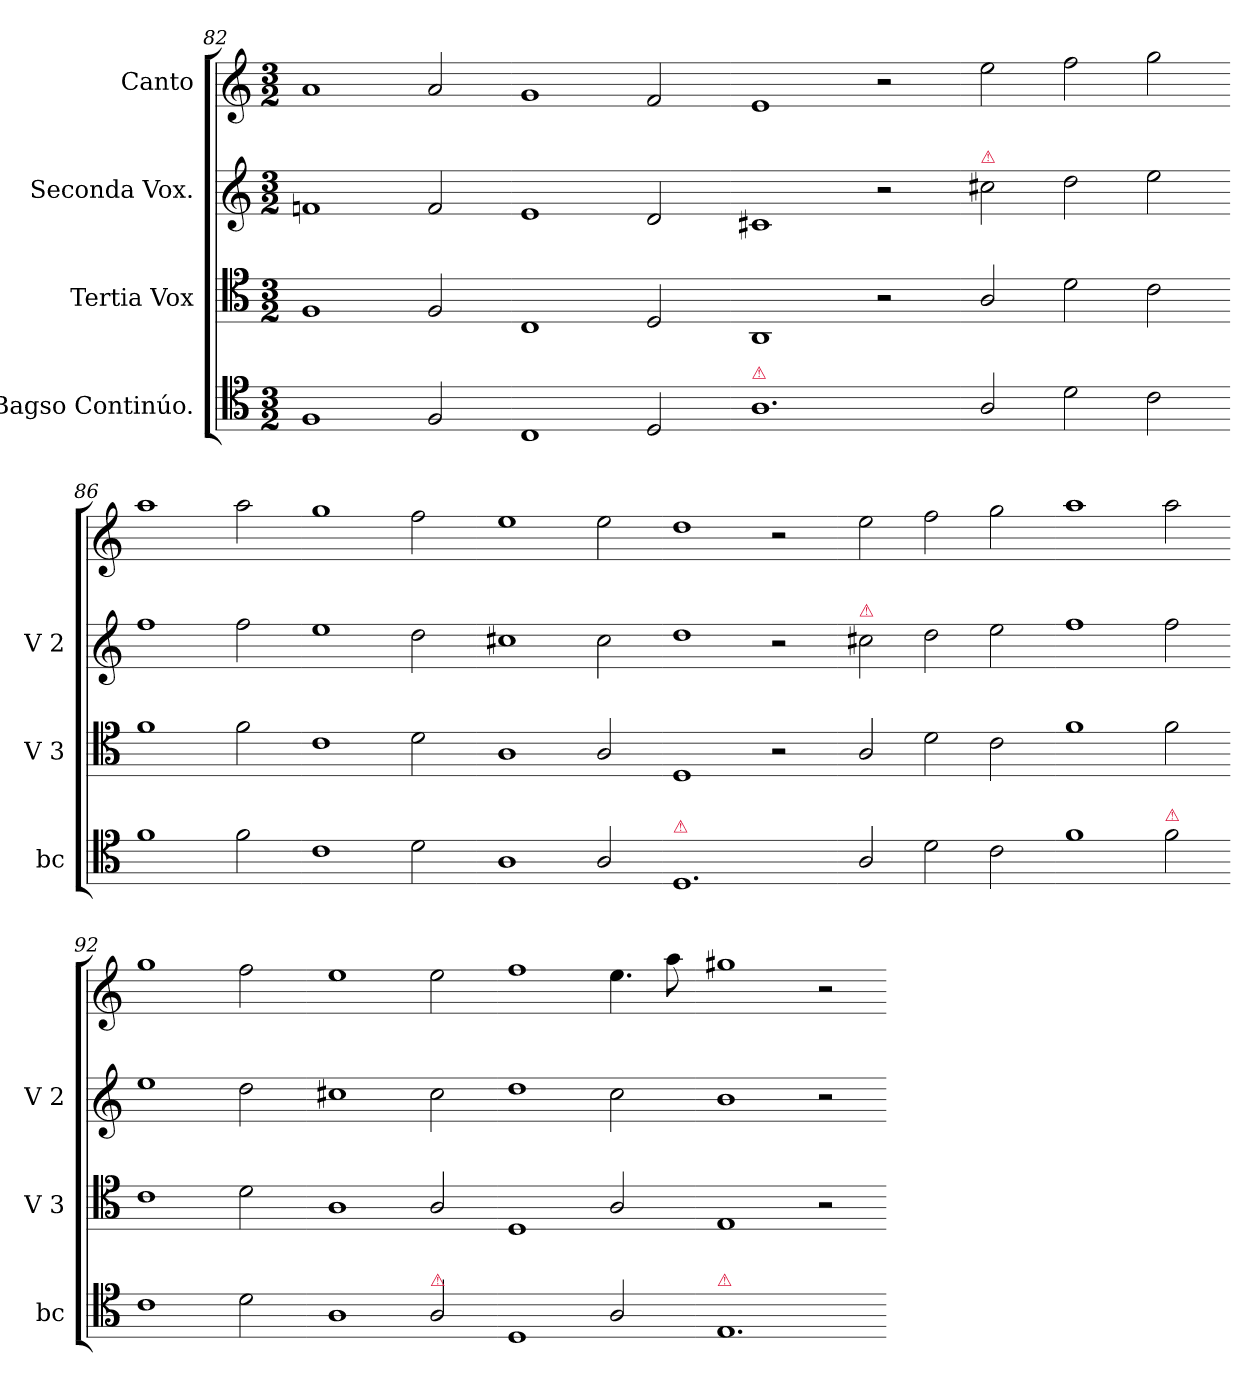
**kern	**kern	**kern	**kern
*part4	*part3	*part2	*part1
*staff4	*staff3	*staff2	*staff1
*I"Bagso Continúo.	*I"Tertia Vox	*I"Seconda Vox.	*I"Canto
*I'bc	*I'V 3	*I'V 2	*
*clefC4	*clefC4	*clefG2	*clefG2
*k[]	*k[]	*k[]	*k[]
*a:	*a:	*a:	*a:
*M3/2	*M3/2	*M3/2	*M3/2
=82	=82	=82	=82
1F	1F	1fn	1a
2F/	2F/	2f/	2a/
=83-	=83-	=83-	=83-
1C	1C	1e	1g
2D/	2D/	2d/	2f/
=84-	=84-	=84-	=84-
!LO:TX:a:color=crimson:t=⚠	!	!	!
1.A	1AA	1c#X	1e
.	2r	2r	2r
=85-	=85-	=85-	=85-
!	!	!LO:TX:a:color=crimson:t=⚠	!
2A/	2A/	2cc#X\	2ee\
2d\	2d\	2dd\	2ff\
2c\	2c\	2ee\	2gg\
=86-	=86-	=86-	=86-
1f	1f	1ff	1aa
2f\	2f\	2ff\	2aa\
=87-	=87-	=87-	=87-
1c	1c	1ee	1gg
2d\	2d\	2dd\	2ff\
=88-	=88-	=88-	=88-
1A	1A	1cc#X	1ee
2A/	2A/	2cc#\	2ee\
=89-	=89-	=89-	=89-
!LO:TX:a:color=crimson:t=⚠	!	!	!
1.D	1D	1dd	1dd
.	2r	2r	2r
=90-	=90-	=90-	=90-
!	!	!LO:TX:a:color=crimson:t=⚠	!
2A/	2A/	2cc#X\	2ee\
2d\	2d\	2dd\	2ff\
2c\	2c\	2ee\	2gg\
=91-	=91-	=91-	=91-
1f	1f	1ff	1aa
!LO:TX:a:color=crimson:t=⚠	!	!	!
2f\	2f\	2ff\	2aa\
=92-	=92-	=92-	=92-
1c	1c	1ee	1gg
2d\	2d\	2dd\	2ff\
=93-	=93-	=93-	=93-
1A	1A	1cc#X	1ee
!LO:TX:a:color=crimson:t=⚠	!	!	!
2A/	2A/	2cc#\	2ee\
=94-	=94-	=94-	=94-
1D	1D	1dd	1ff
2A/	2A/	2cc#\	4.ee\
.	.	.	8aa\
=95-	=95-	=95-	=95-
!LO:TX:a:color=crimson:t=⚠	!	!	!
1.E	1E	1b	1gg#X
.	2r	2r	2r
=-	=-	=-	=-
*-	*-	*-	*-
